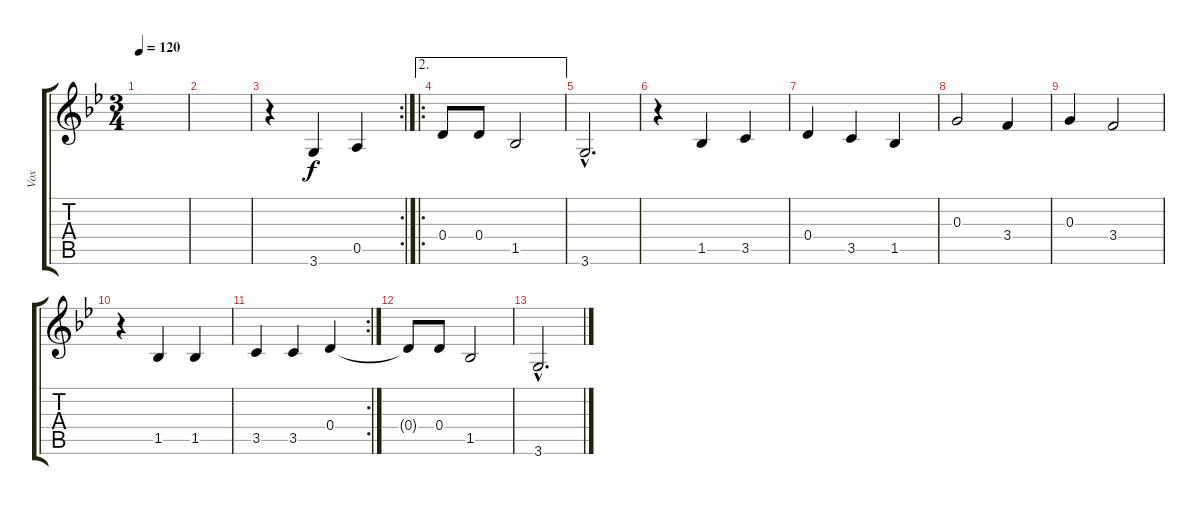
\track ("Vox" "Vox") {instrument fretlessbass}
\staff {score tabs}
\tuning (E4 B3 G3 D3 A2 E2) {hide}
\ts (3 4)
\tempo 120
\clef g2
\ks bb
|
|
\rc 2
r.4 3.6.4 0.5.4 |
\ae 2
\ro
0.4.8 0.4.8 1.5.2 |
3.6{hac}.2{d} |
r.4 1.5.4 3.5.4 |
0.4.4 3.5.4 1.5.4 |
0.3.2 3.4.4 |
0.3.4 3.4.2 |
r.4 1.5.4 1.5.4 |
\rc 2
3.5.4 3.5.4 0.4.4 |
0.4{t}.8 0.4.8 1.5.2 |
3.6{hac}.2{d}
